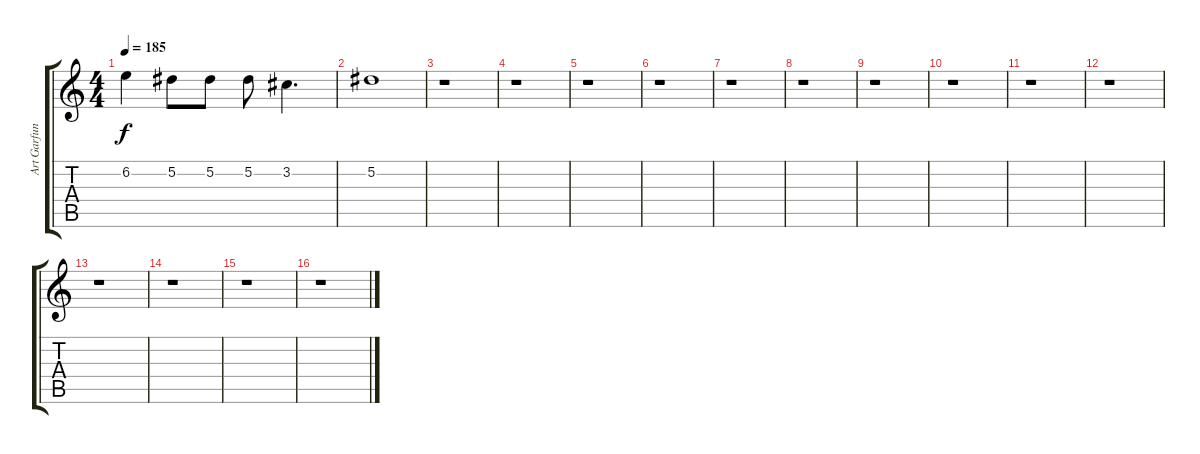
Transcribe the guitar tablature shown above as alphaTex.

\track ("Art Garfunkel" "Art Garfun") {instrument acousticguitarnylon}
\staff {score tabs}
\tuning (Eb4 Bb3 Gb3 Db3 Ab2 Eb2) {hide}
\ts (4 4)
\tempo 185
\clef g2
\ks c
6.2{t}.4{dy f} 5.2.8 5.2.8 5.2.8 3.2.4{d} |
5.2.1 |
r.1 |
r.1 |
r.1 |
r.1 |
r.1 |
r.1 |
r.1 |
r.1 |
r.1 |
r.1 |
r.1 |
r.1 |
r.1 |
r.1
